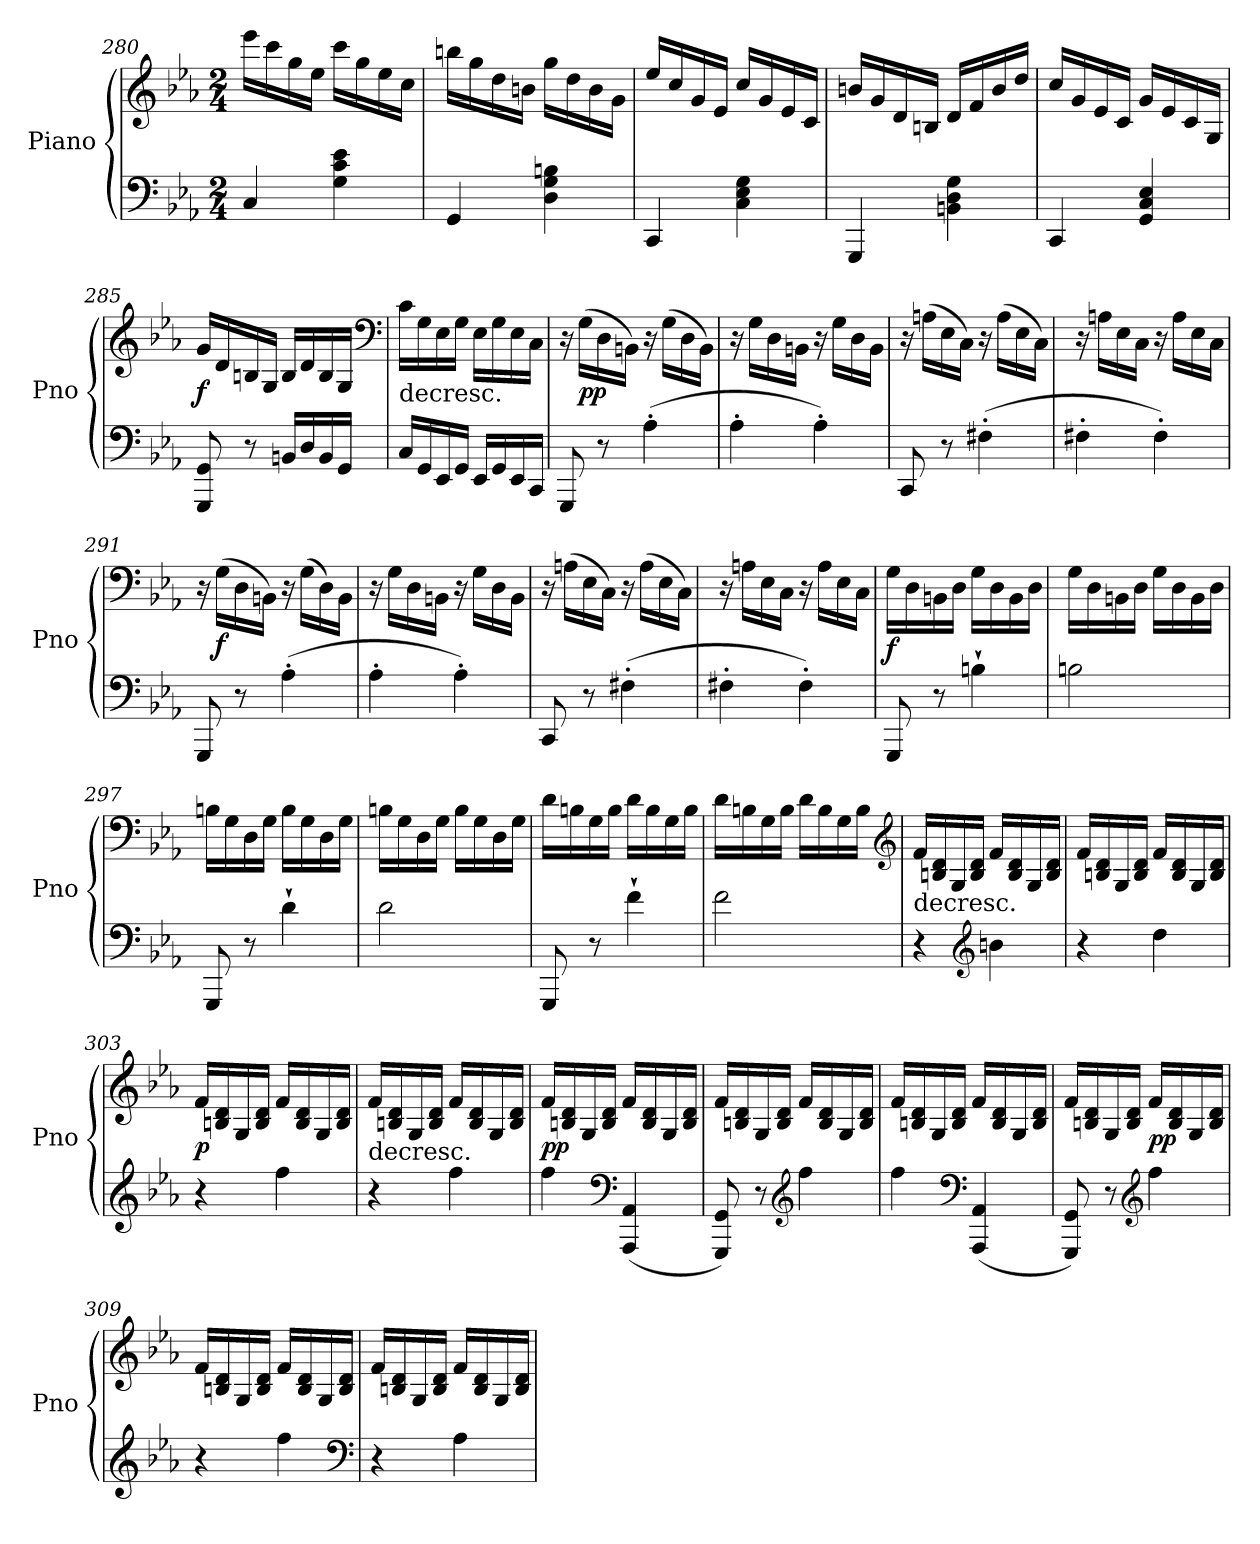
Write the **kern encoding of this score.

**kern	**kern	**dynam
*part1	*part1	*part1
*staff2	*staff1	*staff1/2
*I"Piano	*	*
*I'Pno	*	*
*clefF4	*clefG2	*
*k[b-e-a-]	*k[b-e-a-]	*
*c:	*c:	*
*M2/4	*M2/4	*
=280	=280	=280
4C/	16eee-\LL	.
.	16ccc\	.
.	16gg\	.
.	16ee-\JJ	.
4G\ 4c\ 4e-\	16ccc\LL	.
.	16gg\	.
.	16ee-\	.
.	16cc\JJ	.
=281	=281	=281
4GG/	16bbn\LL	.
.	16gg\	.
.	16dd\	.
.	16bn\JJ	.
4D\ 4G\ 4Bn\	16gg\LL	.
.	16dd\	.
.	16b\	.
.	16g\JJ	.
=282	=282	=282
4CC/	16ee-/LL	.
.	16cc/	.
.	16g/	.
.	16e-/JJ	.
4C\ 4E-\ 4G\	16cc/LL	.
.	16g/	.
.	16e-/	.
.	16c/JJ	.
=283	=283	=283
4GGG/	16bn/LL	.
.	16g/	.
.	16d/	.
.	16Bn/JJ	.
4BBn\ 4D\ 4G\	16d/LL	.
.	16f/	.
.	16b/	.
.	16dd/JJ	.
=284	=284	=284
4CC/	16cc/LL	.
.	16g/	.
.	16e-/	.
.	16c/JJ	.
4GG/ 4C/ 4E-/	16g/LL	.
.	16e-/	.
.	16c/	.
.	16G/JJ	.
=285	=285	=285
8GGG/ 8GG/	16g/LL	f
.	16d/	.
8r	16Bn/	.
.	16G/JJ	.
16BBn/LL	16B/LL	.
16D/	16d/	.
16BB/	16B/	.
16GG/JJ	16G/JJ	.
*	*clefF4	*
=286	=286	=286
!	!LO:TX:c:t=decresc.	!
16C/LL	16c\LL	.
16GG/	16G\	.
16EE-/	16E-\	.
16GG/JJ	16G\JJ	.
16EE-/LL	16E-\LL	.
16GG/	16G\	.
16EE-/	16E-\	.
16CC/JJ	16C\JJ	.
=287	=287	=287
8GGG/	16r	.
.	(16G\LL	pp
8r	16D\	.
.	16BBn\JJ)	.
(4A-'\	16r	.
.	(16G\LL	.
.	16D\	.
.	16BB\JJ)	.
=288	=288	=288
4A-'\	16r	.
.	16G\LL	.
.	16D\	.
.	16BBn\JJ	.
4A-'\)	16r	.
.	16G\LL	.
.	16D\	.
.	16BB\JJ	.
=289	=289	=289
8CC/	16r	.
.	(16An\LL	.
8r	16E-\	.
.	16C\JJ)	.
(4F#X'\	16r	.
.	(16A\LL	.
.	16E-\	.
.	16C\JJ)	.
=290	=290	=290
4F#X'\	16r	.
.	16An\LL	.
.	16E-\	.
.	16C\JJ	.
4F#'\)	16r	.
.	16A\LL	.
.	16E-\	.
.	16C\JJ	.
=291	=291	=291
8GGG/	16r	.
.	(16G\LL	f
8r	16D\	.
.	16BBn\JJ)	.
(4A-'\	16r	.
.	(16G\LL	.
.	16D\)	.
.	16BB\JJ	.
=292	=292	=292
4A-'\	16r	.
.	16G\LL	.
.	16D\	.
.	16BBn\JJ	.
4A-'\)	16r	.
.	16G\LL	.
.	16D\	.
.	16BB\JJ	.
=293	=293	=293
8CC/	16r	.
.	(16An\LL	.
8r	16E-\	.
.	16C\JJ)	.
(4F#X'\	16r	.
.	(16A\LL	.
.	16E-\	.
.	16C\JJ)	.
=294	=294	=294
4F#X'\	16r	.
.	16An\LL	.
.	16E-\	.
.	16C\JJ	.
4F#'\)	16r	.
.	16A\LL	.
.	16E-\	.
.	16C\JJ	.
=295	=295	=295
8GGG/	16G\LL	f
.	16D\	.
8r	16BBn\	.
.	16D\JJ	.
4Bn`\	16G\LL	.
.	16D\	.
.	16BB\	.
.	16D\JJ	.
=296	=296	=296
2Bn\	16G\LL	.
.	16D\	.
.	16BBn\	.
.	16D\JJ	.
.	16G\LL	.
.	16D\	.
.	16BB\	.
.	16D\JJ	.
=297	=297	=297
8GGG/	16Bn\LL	.
.	16G\	.
8r	16D\	.
.	16G\JJ	.
4d`\	16B\LL	.
.	16G\	.
.	16D\	.
.	16G\JJ	.
=298	=298	=298
2d\	16Bn\LL	.
.	16G\	.
.	16D\	.
.	16G\JJ	.
.	16B\LL	.
.	16G\	.
.	16D\	.
.	16G\JJ	.
=299	=299	=299
8GGG/	16d\LL	.
.	16Bn\	.
8r	16G\	.
.	16B\JJ	.
4f`\	16d\LL	.
.	16B\	.
.	16G\	.
.	16B\JJ	.
=300	=300	=300
2f\	16d\LL	.
.	16Bn\	.
.	16G\	.
.	16B\JJ	.
.	16d\LL	.
.	16B\	.
.	16G\	.
.	16B\JJ	.
*	*clefG2	*
=301	=301	=301
!	!LO:TX:c:t=decresc.	!
4r	16f/LL	.
.	16Bn/ 16d/	.
.	16G/	.
.	16B/ 16d/JJ	.
*clefG2	*	*
4bn\	16f/LL	.
.	16B/ 16d/	.
.	16G/	.
.	16B/ 16d/JJ	.
=302	=302	=302
4r	16f/LL	.
.	16Bn/ 16d/	.
.	16G/	.
.	16B/ 16d/JJ	.
4dd\	16f/LL	.
.	16B/ 16d/	.
.	16G/	.
.	16B/ 16d/JJ	.
=303	=303	=303
4r	16f/LL	p
.	16Bn/ 16d/	.
.	16G/	.
.	16B/ 16d/JJ	.
4ff\	16f/LL	.
.	16B/ 16d/	.
.	16G/	.
.	16B/ 16d/JJ	.
=304	=304	=304
!	!LO:TX:c:t=decresc.	!
4r	16f/LL	.
.	16Bn/ 16d/	.
.	16G/	.
.	16B/ 16d/JJ	.
4ff\	16f/LL	.
.	16B/ 16d/	.
.	16G/	.
.	16B/ 16d/JJ	.
=305	=305	=305
4ff\	16f/LL	pp
.	16Bn/ 16d/	.
.	16G/	.
.	16B/ 16d/JJ	.
*clefF4	*	*
(4AAA-/ 4AA-/	16f/LL	.
.	16B/ 16d/	.
.	16G/	.
.	16B/ 16d/JJ	.
=306	=306	=306
8GGG/ 8GG/)	16f/LL	.
.	16Bn/ 16d/	.
8r	16G/	.
.	16B/ 16d/JJ	.
*clefG2	*	*
4ff\	16f/LL	.
.	16B/ 16d/	.
.	16G/	.
.	16B/ 16d/JJ	.
=307	=307	=307
4ff\	16f/LL	.
.	16Bn/ 16d/	.
.	16G/	.
.	16B/ 16d/JJ	.
*clefF4	*	*
(4AAA-/ 4AA-/	16f/LL	.
.	16B/ 16d/	.
.	16G/	.
.	16B/ 16d/JJ	.
=308	=308	=308
8GGG/ 8GG/)	16f/LL	.
.	16Bn/ 16d/	.
8r	16G/	.
.	16B/ 16d/JJ	.
*clefG2	*	*
4ff\	16f/LL	pp
.	16B/ 16d/	.
.	16G/	.
.	16B/ 16d/JJ	.
=309	=309	=309
4r	16f/LL	.
.	16Bn/ 16d/	.
.	16G/	.
.	16B/ 16d/JJ	.
4ff\	16f/LL	.
.	16B/ 16d/	.
.	16G/	.
.	16B/ 16d/JJ	.
*clefF4	*	*
=310	=310	=310
4r	16f/LL	.
.	16Bn/ 16d/	.
.	16G/	.
.	16B/ 16d/JJ	.
4A-\	16f/LL	.
.	16B/ 16d/	.
.	16G/	.
.	16B/ 16d/JJ	.
=	=	=
*-	*-	*-
